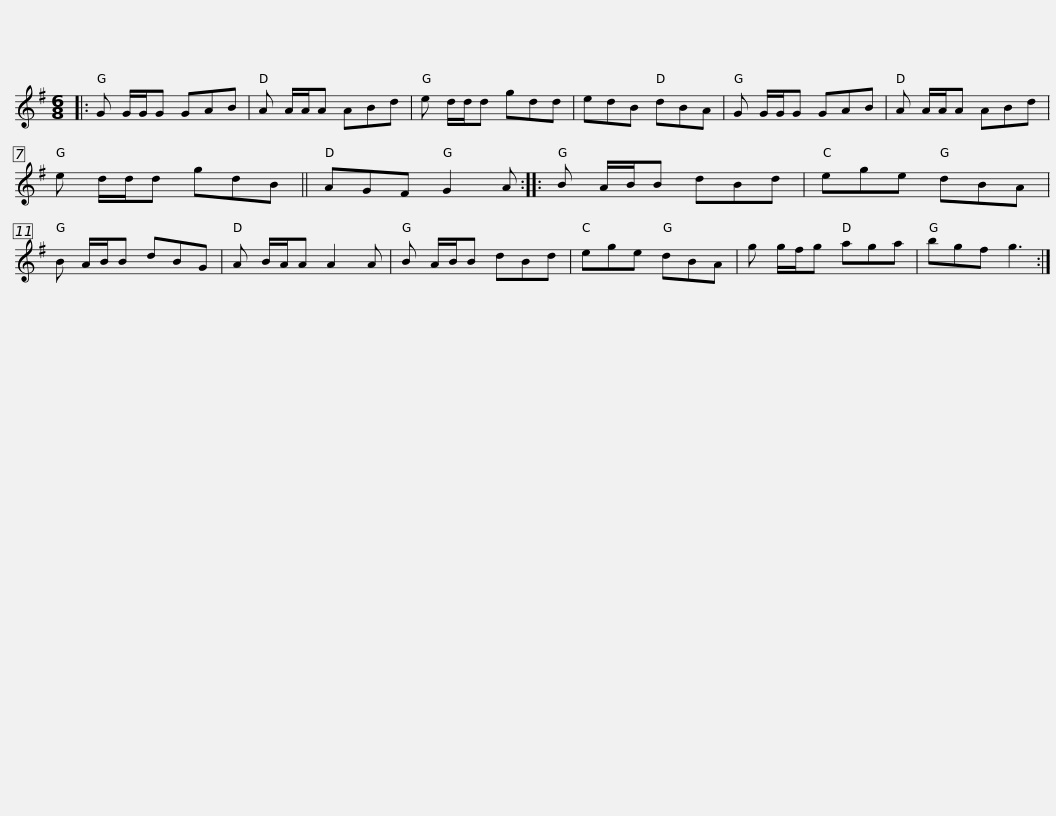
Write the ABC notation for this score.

X:1
L:1/8
M:6/8
I:linebreak $
K:G
V:1 treble
V:1
|: G G/G/G GAB | A A/A/A ABd | e d/d/d gdd | edB dBA | G G/G/G GAB | %5
 A A/A/A ABd |$ e d/d/d gdB || AGF G2 A :: B A/B/B dBd | ege dBA | %10
 B A/B/B dBG | A B/A/A A2 A |$ B A/B/B dBd | ege dBA | g g/f/g aga | %15
 bgf g3 :| %16
